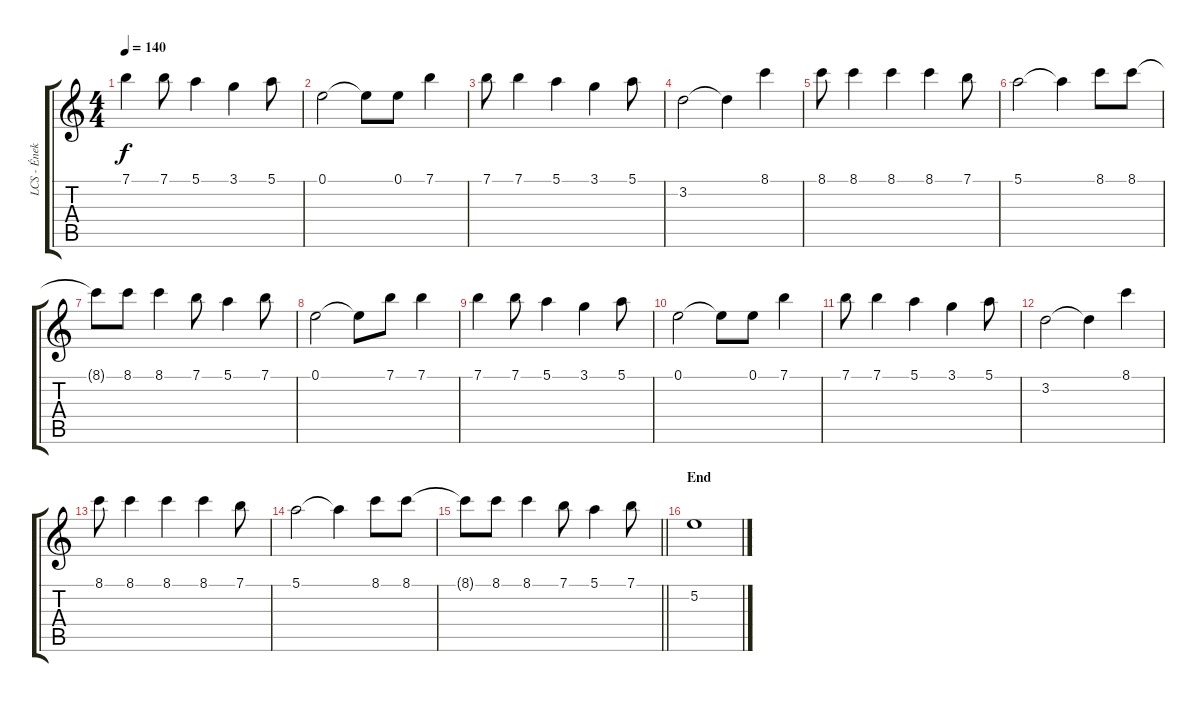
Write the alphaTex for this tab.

\track ("LCS - Ének" "LCS - Ének") {instrument electricguitarmuted}
\staff {score tabs}
\tuning (E4 B3 G3 D3 A2 E2) {hide}
\ts (4 4)
\tempo 140
\clef g2
\ks c
7.1.4{dy f} 7.1.8 5.1.4 3.1.4 5.1.8 |
0.1.2 0.1{t}.8 0.1.8 7.1.4 |
7.1.8 7.1.4 5.1.4 3.1.4 5.1.8 |
3.2.2 3.2{t}.4 8.1.4 |
8.1.8 8.1.4 8.1.4 8.1.4 7.1.8 |
5.1.2 5.1{t}.4 8.1.8 8.1.8 |
8.1{t}.8 8.1.8 8.1.4 7.1.8 5.1.4 7.1.8 |
0.1.2 0.1{t}.8 7.1.8 7.1.4 |
7.1.4 7.1.8 5.1.4 3.1.4 5.1.8 |
0.1.2 0.1{t}.8 0.1.8 7.1.4 |
7.1.8 7.1.4 5.1.4 3.1.4 5.1.8 |
3.2.2 3.2{t}.4 8.1.4 |
8.1.8 8.1.4 8.1.4 8.1.4 7.1.8 |
5.1.2 5.1{t}.4 8.1.8 8.1.8 |
\barLineRight lightlight
8.1{t}.8 8.1.8 8.1.4 7.1.8 5.1.4 7.1.8 |
\section ("" "End")
5.2.1
